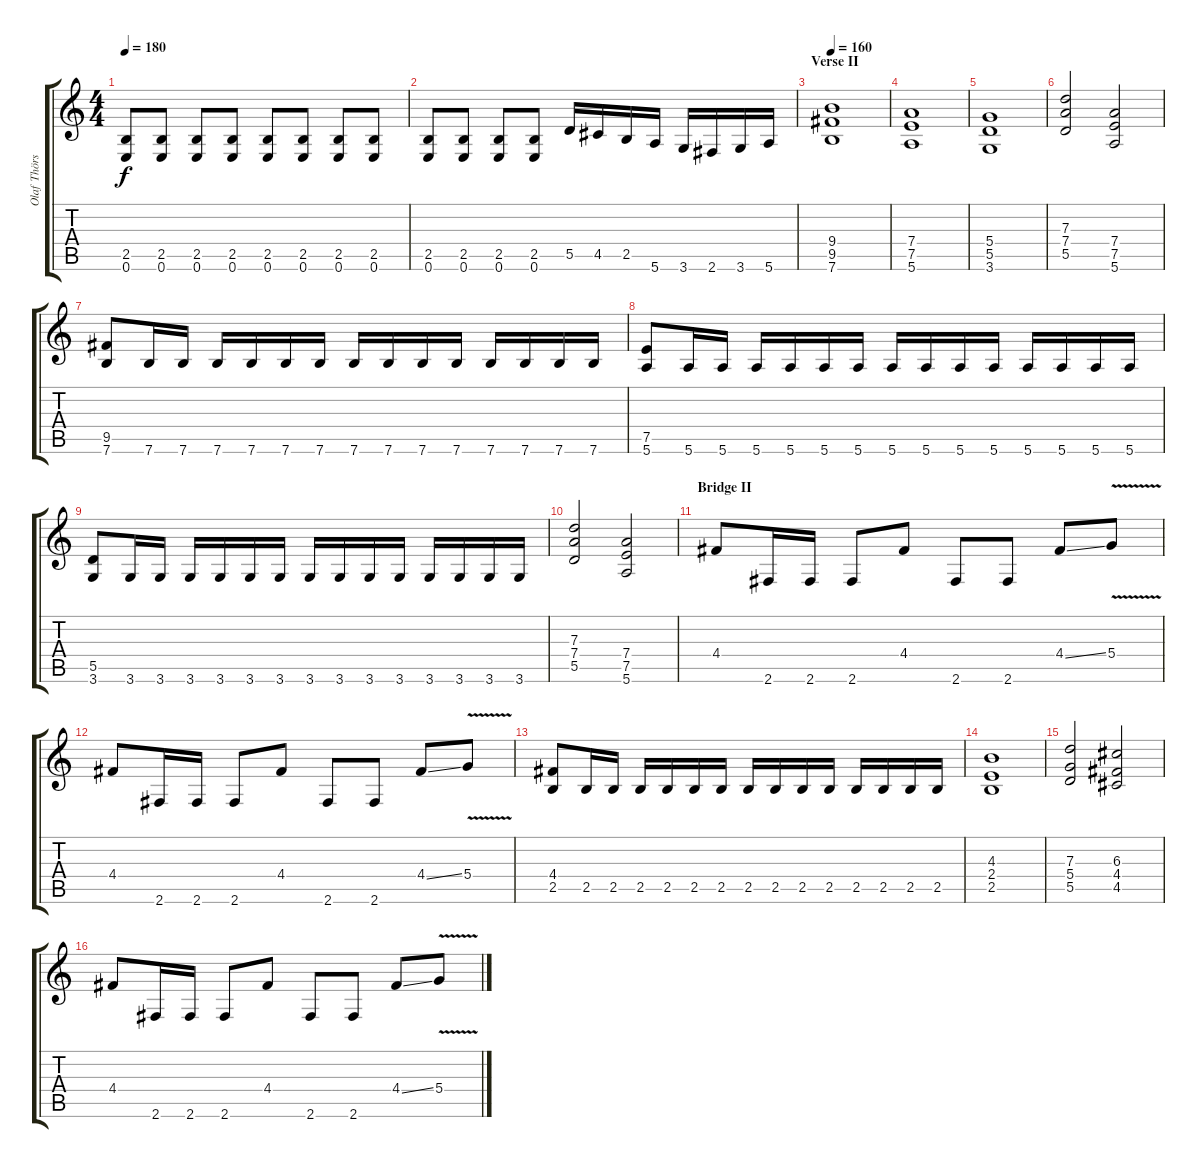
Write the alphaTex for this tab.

\track ("Olaf Thörsen" "Olaf Thörs") {instrument distortionguitar}
\staff {score tabs}
\tuning (E4 B3 G3 D3 A2 E2) {hide}
\ts (4 4)
\tempo 180
\clef g2
\ks c
(2.5 0.6).8{dy f} (2.5 0.6).8 (2.5 0.6).8 (2.5 0.6).8 (2.5 0.6).8 (2.5 0.6).8 (2.5 0.6).8 (2.5 0.6).8 |
(2.5 0.6).8 (2.5 0.6).8 (2.5 0.6).8 (2.5 0.6).8 5.5.16 4.5.16 2.5.16 5.6.16 3.6.16 2.6.16 3.6.16 5.6.16 |
\section ("" "Verse II")
\tempo 160
(9.4 9.5 7.6).1 |
(7.4 7.5 5.6).1 |
(5.4 5.5 3.6).1 |
(7.3 7.4 5.5).2 (7.4 7.5 5.6).2 |
(9.5 7.6).8 7.6.16 7.6.16 7.6.16 7.6.16 7.6.16 7.6.16 7.6.16 7.6.16 7.6.16 7.6.16 7.6.16 7.6.16 7.6.16 7.6.16 |
(7.5 5.6).8 5.6.16 5.6.16 5.6.16 5.6.16 5.6.16 5.6.16 5.6.16 5.6.16 5.6.16 5.6.16 5.6.16 5.6.16 5.6.16 5.6.16 |
(5.5 3.6).8 3.6.16 3.6.16 3.6.16 3.6.16 3.6.16 3.6.16 3.6.16 3.6.16 3.6.16 3.6.16 3.6.16 3.6.16 3.6.16 3.6.16 |
(7.3 7.4 5.5).2 (7.4 7.5 5.6).2 |
\section ("" "Bridge II")
4.4.8 2.6.16 2.6.16 2.6.8 4.4.8 2.6.8 2.6.8 4.4{ss}.8 5.4{v}.8 |
4.4.8 2.6.16 2.6.16 2.6.8 4.4.8 2.6.8 2.6.8 4.4{ss}.8 5.4{v}.8 |
(4.4 2.5).8 2.5.16 2.5.16 2.5.16 2.5.16 2.5.16 2.5.16 2.5.16 2.5.16 2.5.16 2.5.16 2.5.16 2.5.16 2.5.16 2.5.16 |
(4.3 2.4 2.5).1 |
(7.3 5.4 5.5).2 (6.3 4.4 4.5).2 |
4.4.8 2.6.16 2.6.16 2.6.8 4.4.8 2.6.8 2.6.8 4.4{ss}.8 5.4{v}.8
